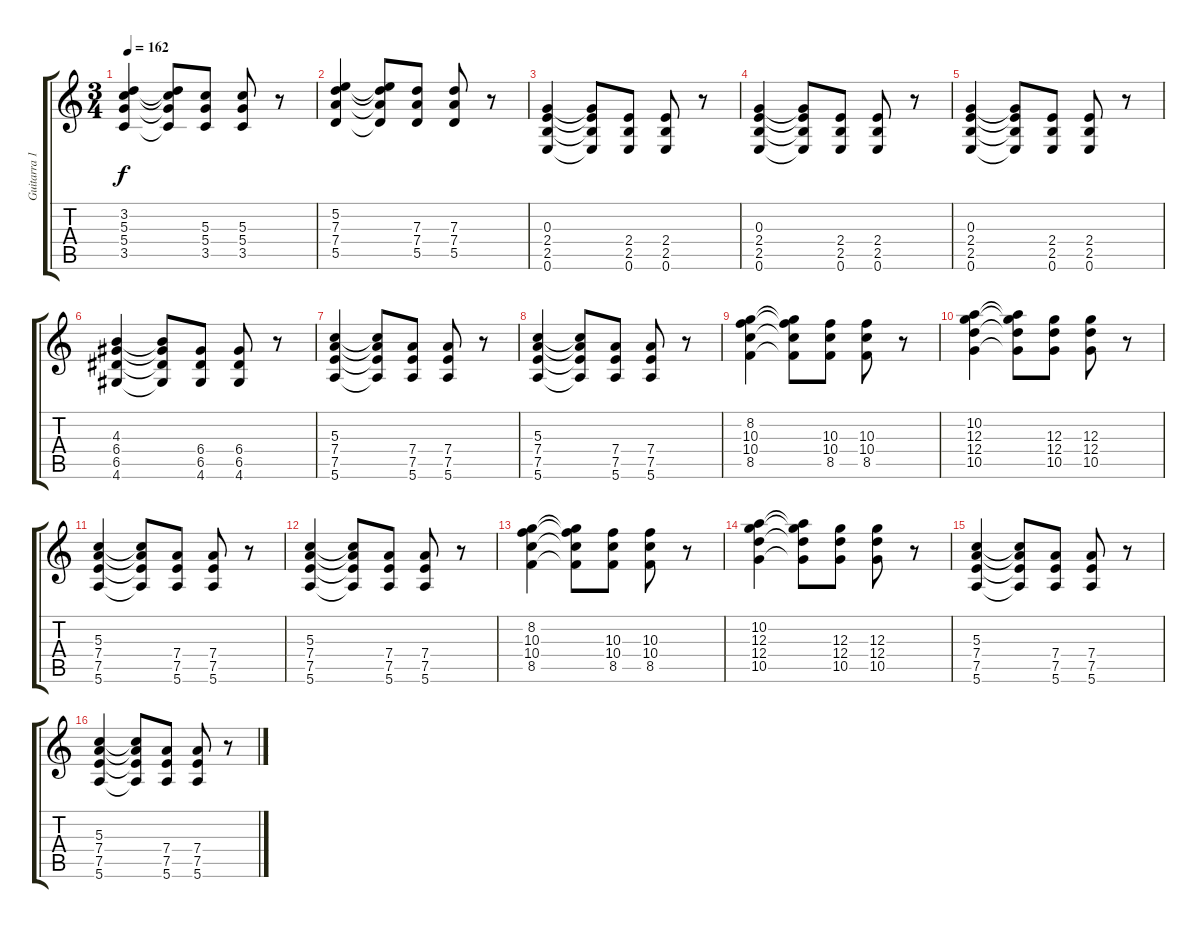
\track ("Guitarra 1" "Guitarra 1") {instrument acousticguitarsteel}
\staff {score tabs}
\tuning (E4 B3 G3 D3 A2 E2) {hide}
\ts (3 4)
\tempo 162
\clef g2
\ks c
(3.2 5.3 5.4 3.5).4{dy f} (3.2{t} 5.3{t} 5.4{t} 3.5{t}).8 (5.3 5.4 3.5).8 (5.3 5.4 3.5).8 r.8 |
(5.2 7.3 7.4 5.5).4 (5.2{t} 7.3{t} 7.4{t} 5.5{t}).8 (7.3 7.4 5.5).8 (7.3 7.4 5.5).8 r.8 |
(0.3 2.4 2.5 0.6).4 (0.3{t} 2.4{t} 2.5{t} 0.6{t}).8 (2.4 2.5 0.6).8 (2.4 2.5 0.6).8 r.8 |
(0.3 2.4 2.5 0.6).4 (0.3{t} 2.4{t} 2.5{t} 0.6{t}).8 (2.4 2.5 0.6).8 (2.4 2.5 0.6).8 r.8 |
(0.3 2.4 2.5 0.6).4 (0.3{t} 2.4{t} 2.5{t} 0.6{t}).8 (2.4 2.5 0.6).8 (2.4 2.5 0.6).8 r.8 |
(4.3 6.4 6.5 4.6).4 (4.3{t} 6.4{t} 6.5{t} 4.6{t}).8 (6.4 6.5 4.6).8 (6.4 6.5 4.6).8 r.8 |
(5.3 7.4 7.5 5.6).4 (5.3{t} 7.4{t} 7.5{t} 5.6{t}).8 (7.4 7.5 5.6).8 (7.4 7.5 5.6).8 r.8 |
(5.3 7.4 7.5 5.6).4 (5.3{t} 7.4{t} 7.5{t} 5.6{t}).8 (7.4 7.5 5.6).8 (7.4 7.5 5.6).8 r.8 |
(8.2 10.3 10.4 8.5).4 (8.2{t} 10.3{t} 10.4{t} 8.5{t}).8 (10.3 10.4 8.5).8 (10.3 10.4 8.5).8 r.8 |
(10.2 12.3 12.4 10.5).4 (10.2{t} 12.3{t} 12.4{t} 10.5{t}).8 (12.3 12.4 10.5).8 (12.3 12.4 10.5).8 r.8 |
(5.3 7.4 7.5 5.6).4 (5.3{t} 7.4{t} 7.5{t} 5.6{t}).8 (7.4 7.5 5.6).8 (7.4 7.5 5.6).8 r.8 |
(5.3 7.4 7.5 5.6).4 (5.3{t} 7.4{t} 7.5{t} 5.6{t}).8 (7.4 7.5 5.6).8 (7.4 7.5 5.6).8 r.8 |
(8.2 10.3 10.4 8.5).4 (8.2{t} 10.3{t} 10.4{t} 8.5{t}).8 (10.3 10.4 8.5).8 (10.3 10.4 8.5).8 r.8 |
(10.2 12.3 12.4 10.5).4 (10.2{t} 12.3{t} 12.4{t} 10.5{t}).8 (12.3 12.4 10.5).8 (12.3 12.4 10.5).8 r.8 |
(5.3 7.4 7.5 5.6).4 (5.3{t} 7.4{t} 7.5{t} 5.6{t}).8 (7.4 7.5 5.6).8 (7.4 7.5 5.6).8 r.8 |
(5.3 7.4 7.5 5.6).4 (5.3{t} 7.4{t} 7.5{t} 5.6{t}).8 (7.4 7.5 5.6).8 (7.4 7.5 5.6).8 r.8
